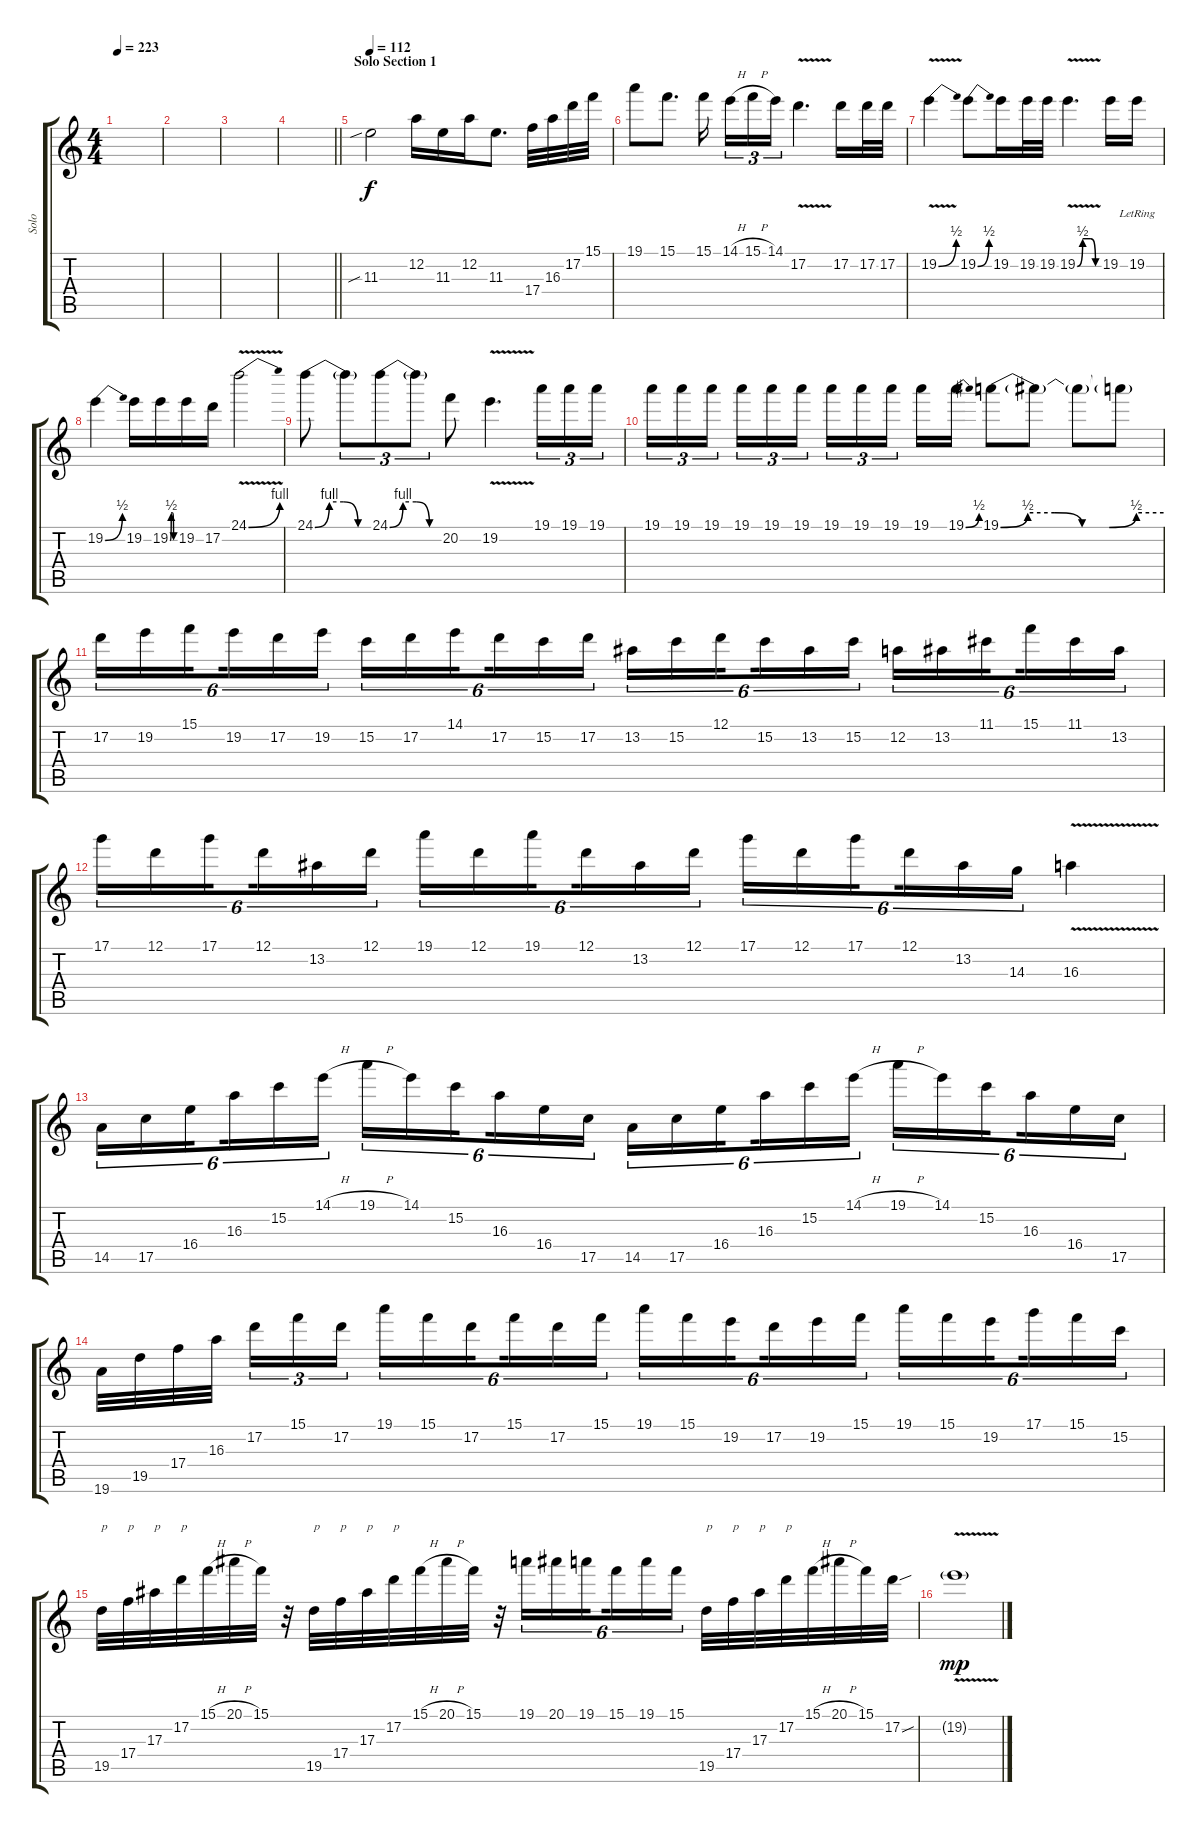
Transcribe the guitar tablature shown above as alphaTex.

\track ("Solo" "Solo") {instrument distortionguitar}
\staff {score tabs}
\tuning (D4 A3 F3 C3 G2 D2) {hide}
\ts (4 4)
\tempo 223
\clef g2
\ks c
|
|
|
\barLineRight lightlight
|
\section ("" "Solo Section 1")
\tempo 112
11.3{sib}.2 12.2.16 11.3.16 12.2.16 11.3.8{d} 17.4.32 16.3.32 17.2.32 15.1.32 |
19.1.8 15.1.8{d} 15.1.16{beam splitsecondary} 14.1{h}.16{tu (3 2)} 15.1{h}.16{tu (3 2)} 14.1.16{tu (3 2)} 17.2{v}.4{d} 17.2.16 17.2.32 17.2.32 |
19.2{be (bend 0 0 60 2) v}.4 19.2{be (bend 0 0 60 2)}.8 19.2.16 19.2.32 19.2.32 19.2{be (custom 0 0 15 2 30 2 38 2 51 0 60 0) v}.4{d} 19.2.16 19.2{lr}.16 |
19.2{be (bend 0 0 60 2)}.4 19.2.16 19.2{be (custom 0 0 15 2 30 2 45 0 60 0)}.16 19.2.16 17.2.16 24.1{be (bend 0 0 60 4) v}.2 |
24.1{be (custom 0 0 15 4 30 4 45 0 60 0)}.8 24.1{t}.8{tu (3 2)} 24.1{be (custom 0 0 15 4 30 4 45 0 60 0)}.8{tu (3 2)} 24.1{t}.8{tu (3 2)} 20.2.8 19.2{v}.4{d} 19.1.16{tu (3 2)} 19.1.16{tu (3 2)} 19.1.16{tu (3 2)} |
19.1.16{tu (3 2)} 19.1.16{tu (3 2)} 19.1.16{tu (3 2) beam splitsecondary} 19.1.16{tu (3 2)} 19.1.16{tu (3 2)} 19.1.16{tu (3 2)} 19.1.16{tu (3 2)} 19.1.16{tu (3 2)} 19.1.16{tu (3 2) beam splitsecondary} 19.1.16 19.1{be (bend 0 0 60 2)}.16 19.1{be (custom 0 0 10 2 20 2 30 0 40 0 50 2 60 2)}.8 19.1{t}.8 19.1{t}.8 19.1{t}.8 |
17.2.16{tu (6 4)} 19.2.16{tu (6 4)} 15.1.16{tu (6 4) beam splitsecondary} 19.2.16{tu (6 4)} 17.2.16{tu (6 4)} 19.2.16{tu (6 4)} 15.2.16{tu (6 4)} 17.2.16{tu (6 4)} 14.1.16{tu (6 4) beam splitsecondary} 17.2.16{tu (6 4)} 15.2.16{tu (6 4)} 17.2.16{tu (6 4)} 13.2.16{tu (6 4)} 15.2.16{tu (6 4)} 12.1.16{tu (6 4) beam splitsecondary} 15.2.16{tu (6 4)} 13.2.16{tu (6 4)} 15.2.16{tu (6 4)} 12.2.16{tu (6 4)} 13.2.16{tu (6 4)} 11.1.16{tu (6 4) beam splitsecondary} 15.1.16{tu (6 4)} 11.1.16{tu (6 4)} 13.2.16{tu (6 4)} |
17.1.16{tu (6 4)} 12.1.16{tu (6 4)} 17.1.16{tu (6 4) beam splitsecondary} 12.1.16{tu (6 4)} 13.2.16{tu (6 4)} 12.1.16{tu (6 4)} 19.1.16{tu (6 4)} 12.1.16{tu (6 4)} 19.1.16{tu (6 4) beam splitsecondary} 12.1.16{tu (6 4)} 13.2.16{tu (6 4)} 12.1.16{tu (6 4)} 17.1.16{tu (6 4)} 12.1.16{tu (6 4)} 17.1.16{tu (6 4) beam splitsecondary} 12.1.16{tu (6 4)} 13.2.16{tu (6 4)} 14.3.16{tu (6 4)} 16.3{v}.4 |
14.5.16{tu (6 4)} 17.5.16{tu (6 4)} 16.4.16{tu (6 4) beam splitsecondary} 16.3.16{tu (6 4)} 15.2.16{tu (6 4)} 14.1{h}.16{tu (6 4)} 19.1{h}.16{tu (6 4)} 14.1.16{tu (6 4)} 15.2.16{tu (6 4) beam splitsecondary} 16.3.16{tu (6 4)} 16.4.16{tu (6 4)} 17.5.16{tu (6 4)} 14.5.16{tu (6 4)} 17.5.16{tu (6 4)} 16.4.16{tu (6 4) beam splitsecondary} 16.3.16{tu (6 4)} 15.2.16{tu (6 4)} 14.1{h}.16{tu (6 4)} 19.1{h}.16{tu (6 4)} 14.1.16{tu (6 4)} 15.2.16{tu (6 4) beam splitsecondary} 16.3.16{tu (6 4)} 16.4.16{tu (6 4)} 17.5.16{tu (6 4)} |
19.6.32 19.5.32 17.4.32 16.3.32{beam splitsecondary} 17.2.16{tu (3 2)} 15.1.16{tu (3 2)} 17.2.16{tu (3 2)} 19.1.16{tu (6 4)} 15.1.16{tu (6 4)} 17.2.16{tu (6 4) beam splitsecondary} 15.1.16{tu (6 4)} 17.2.16{tu (6 4)} 15.1.16{tu (6 4)} 19.1.16{tu (6 4)} 15.1.16{tu (6 4)} 19.2.16{tu (6 4) beam splitsecondary} 17.2.16{tu (6 4)} 19.2.16{tu (6 4)} 15.1.16{tu (6 4)} 19.1.16{tu (6 4)} 15.1.16{tu (6 4)} 19.2.16{tu (6 4) beam splitsecondary} 17.1.16{tu (6 4)} 15.1.16{tu (6 4)} 15.2.16{tu (6 4)} |
19.5.32{txt "p"} 17.4.32{txt "p"} 17.3.32{txt "p"} 17.2.32{txt "p"} 15.1{h}.32 20.1{h}.32 15.1.32 r.32 19.5.32{txt "p"} 17.4.32{txt "p"} 17.3.32{txt "p"} 17.2.32{txt "p"} 15.1{h}.32 20.1{h}.32 15.1.32 r.32 19.1.16{tu (6 4)} 20.1.16{tu (6 4)} 19.1.16{tu (6 4) beam splitsecondary} 15.1.16{tu (6 4)} 19.1.16{tu (6 4)} 15.1.16{tu (6 4)} 19.5.32{txt "p"} 17.4.32{txt "p"} 17.3.32{txt "p"} 17.2.32{txt "p"} 15.1{h}.32 20.1{h}.32 15.1.32 17.2{sou}.32 |
19.2{v g}.1{dy mp}
